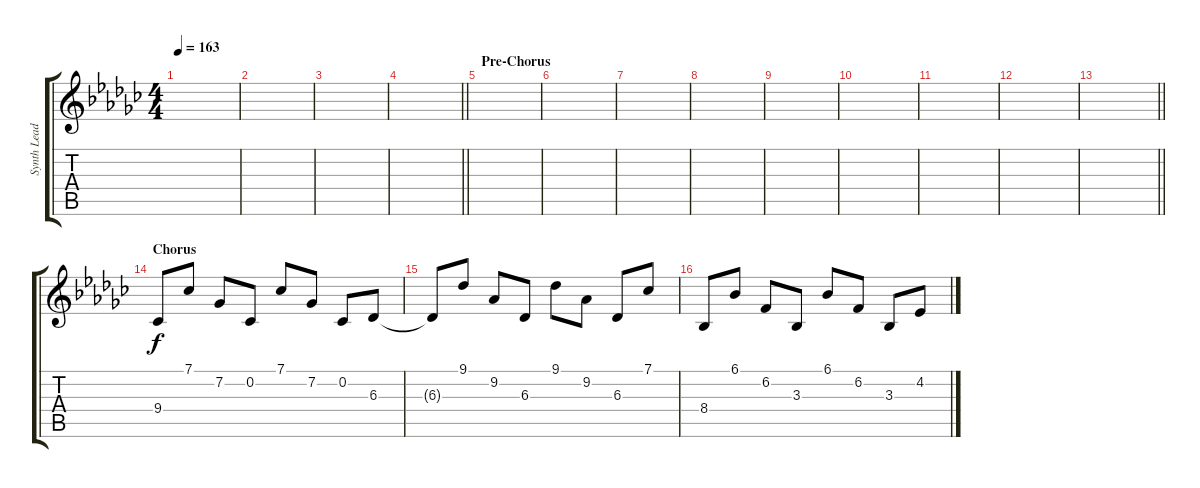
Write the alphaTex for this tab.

\track ("Synth Lead 2" "Synth Lead") {instrument lead2sawtooth}
\staff {score tabs}
\tuning (E4 B3 G3 D3 A2 E2) {hide}
\ts (4 4)
\tempo 163
\clef g2
\ks gb
|
|
|
\barLineRight lightlight
|
\section ("" "Pre-Chorus")
|
|
|
|
|
|
|
|
\barLineRight lightlight
|
\section ("" "Chorus")
9.4.8 7.1.8 7.2.8 0.2.8 7.1.8 7.2.8 0.2.8 6.3.8 |
6.3{t}.8 9.1.8 9.2.8 6.3.8 9.1.8 9.2.8 6.3.8 7.1.8 |
8.4.8 6.1.8 6.2.8 3.3.8 6.1.8 6.2.8 3.3.8 4.2.8
